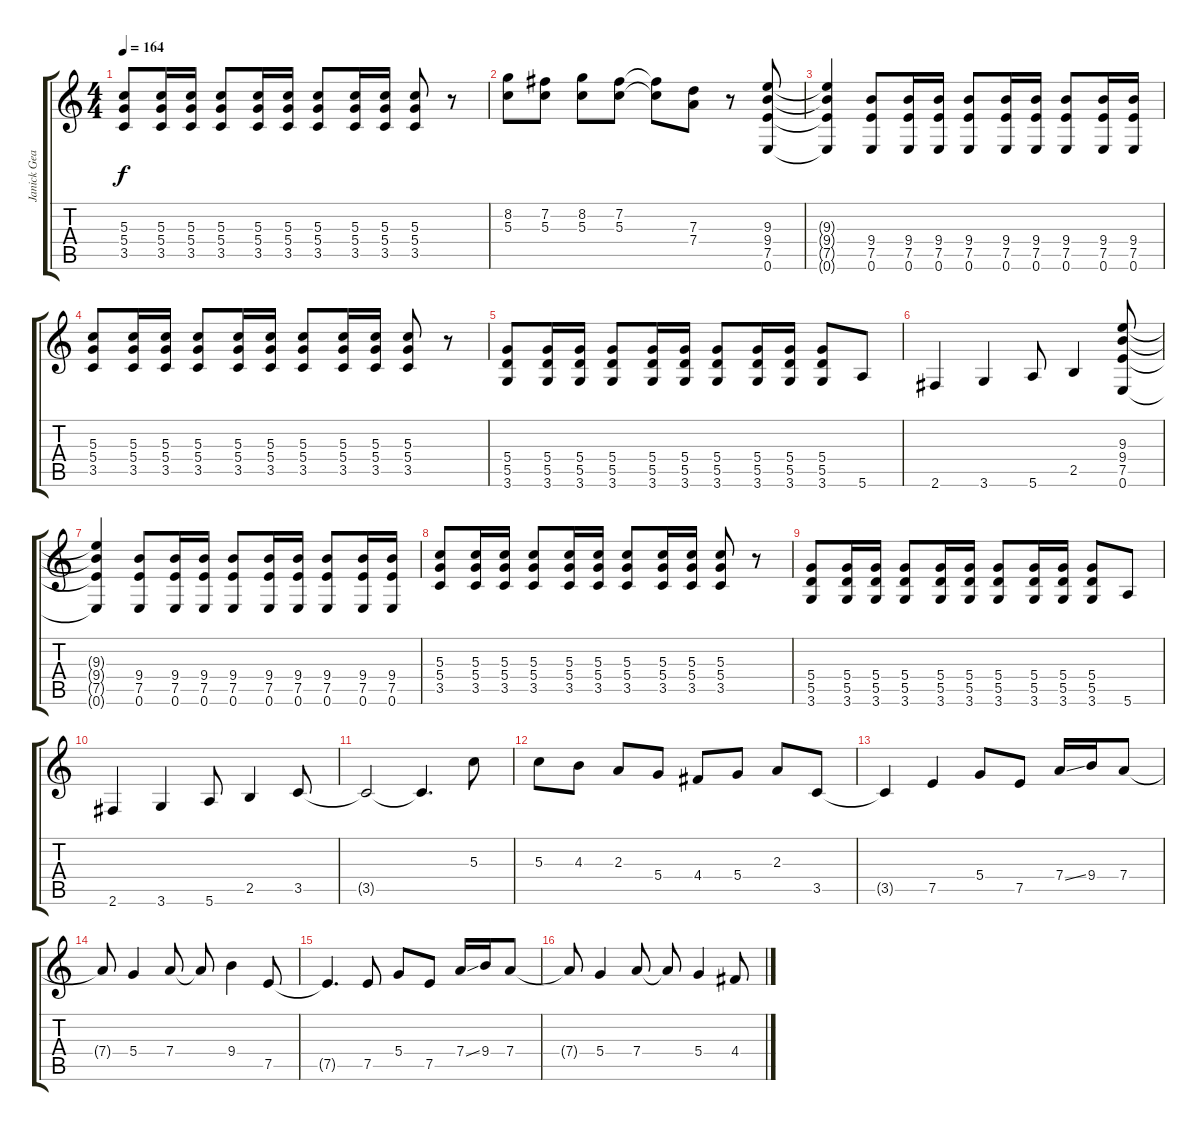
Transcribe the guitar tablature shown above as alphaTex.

\track ("Janick Gears (Guitar 1)" "Janick Gea") {instrument distortionguitar}
\staff {score tabs}
\tuning (E4 B3 G3 D3 A2 E2) {hide}
\ts (4 4)
\tempo 164
\clef g2
\ks c
(5.3 5.4 3.5).8{dy f} (5.3 5.4 3.5).16 (5.3 5.4 3.5).16 (5.3 5.4 3.5).8 (5.3 5.4 3.5).16 (5.3 5.4 3.5).16 (5.3 5.4 3.5).8 (5.3 5.4 3.5).16 (5.3 5.4 3.5).16 (5.3 5.4 3.5).8 r.8 |
(8.2 5.3).8 (7.2 5.3).8 (8.2 5.3).8 (7.2 5.3).8 (7.2{t} 5.3{t}).8 (7.3 7.4).8 r.8 (9.3 9.4 7.5 0.6).8 |
(9.3{t} 9.4{t} 7.5{t} 0.6{t}).4 (9.4 7.5 0.6).8 (9.4 7.5 0.6).16 (9.4 7.5 0.6).16 (9.4 7.5 0.6).8 (9.4 7.5 0.6).16 (9.4 7.5 0.6).16 (9.4 7.5 0.6).8 (9.4 7.5 0.6).16 (9.4 7.5 0.6).16 |
(5.3 5.4 3.5).8 (5.3 5.4 3.5).16 (5.3 5.4 3.5).16 (5.3 5.4 3.5).8 (5.3 5.4 3.5).16 (5.3 5.4 3.5).16 (5.3 5.4 3.5).8 (5.3 5.4 3.5).16 (5.3 5.4 3.5).16 (5.3 5.4 3.5).8 r.8 |
(5.4 5.5 3.6).8 (5.4 5.5 3.6).16 (5.4 5.5 3.6).16 (5.4 5.5 3.6).8 (5.4 5.5 3.6).16 (5.4 5.5 3.6).16 (5.4 5.5 3.6).8 (5.4 5.5 3.6).16 (5.4 5.5 3.6).16 (5.4 5.5 3.6).8 5.6.8 |
2.6.4 3.6.4 5.6.8 2.5.4 (9.3 9.4 7.5 0.6).8 |
(9.3{t} 9.4{t} 7.5{t} 0.6{t}).4 (9.4 7.5 0.6).8 (9.4 7.5 0.6).16 (9.4 7.5 0.6).16 (9.4 7.5 0.6).8 (9.4 7.5 0.6).16 (9.4 7.5 0.6).16 (9.4 7.5 0.6).8 (9.4 7.5 0.6).16 (9.4 7.5 0.6).16 |
(5.3 5.4 3.5).8 (5.3 5.4 3.5).16 (5.3 5.4 3.5).16 (5.3 5.4 3.5).8 (5.3 5.4 3.5).16 (5.3 5.4 3.5).16 (5.3 5.4 3.5).8 (5.3 5.4 3.5).16 (5.3 5.4 3.5).16 (5.3 5.4 3.5).8 r.8 |
(5.4 5.5 3.6).8 (5.4 5.5 3.6).16 (5.4 5.5 3.6).16 (5.4 5.5 3.6).8 (5.4 5.5 3.6).16 (5.4 5.5 3.6).16 (5.4 5.5 3.6).8 (5.4 5.5 3.6).16 (5.4 5.5 3.6).16 (5.4 5.5 3.6).8 5.6.8 |
2.6.4 3.6.4 5.6.8 2.5.4 3.5.8 |
3.5{t}.2 3.5{t}.4{d} 5.3.8 |
5.3.8 4.3.8 2.3.8 5.4.8 4.4.8 5.4.8 2.3.8 3.5.8 |
3.5{t}.4 7.5.4 5.4.8 7.5.8 7.4{ss}.16 9.4.16 7.4.8 |
7.4{t}.8 5.4.4 7.4.8 7.4{t}.8 9.4.4 7.5.8 |
7.5{t}.4{d} 7.5.8 5.4.8 7.5.8 7.4{ss}.16 9.4.16 7.4.8 |
7.4{t}.8 5.4.4 7.4.8 7.4{t}.8 5.4.4 4.4.8
